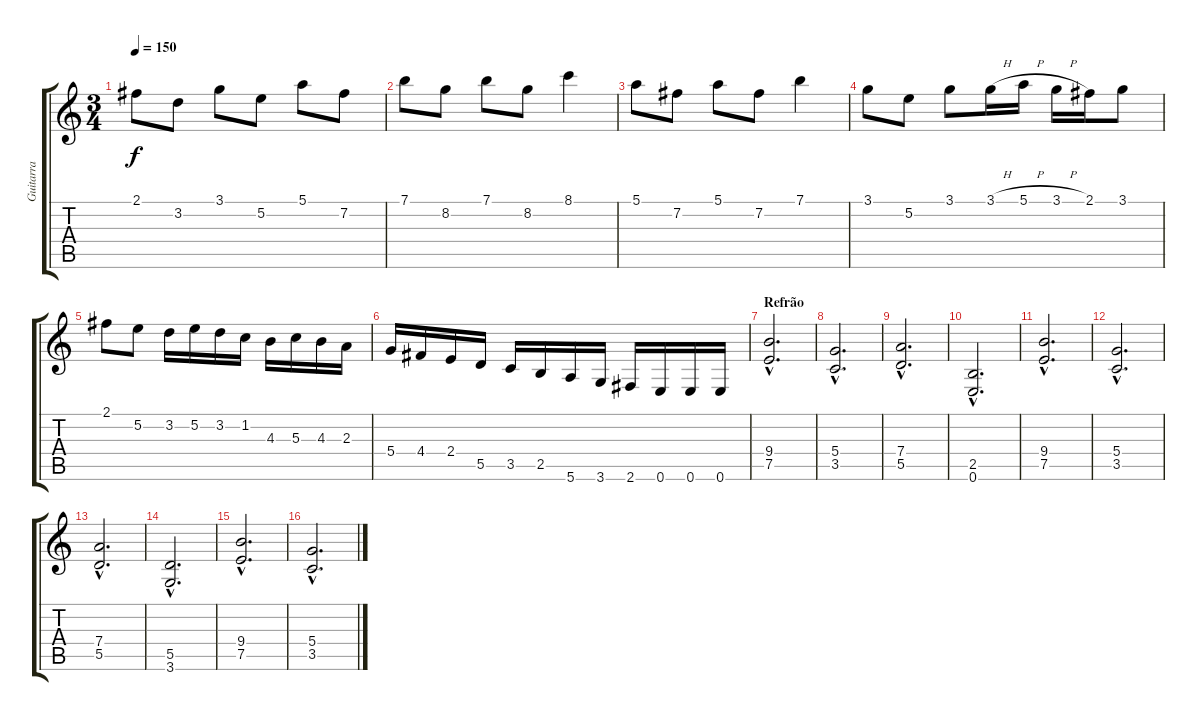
\track ("Guitarra" "Guitarra") {instrument overdrivenguitar}
\staff {score tabs}
\tuning (E4 B3 G3 D3 A2 E2) {hide}
\ts (3 4)
\tempo 150
\clef g2
\ks c
2.1.8{dy f} 3.2.8 3.1.8 5.2.8 5.1.8 7.2.8 |
7.1.8 8.2.8 7.1.8 8.2.8 8.1.4 |
5.1.8 7.2.8 5.1.8 7.2.8 7.1.4 |
3.1.8 5.2.8 3.1.8 3.1{h}.16 5.1{h}.16 3.1{h}.16 2.1.16 3.1.8 |
2.1.8 5.2.8 3.2.16 5.2.16 3.2.16 1.2.16 4.3.16 5.3.16 4.3.16 2.3.16 |
5.4.16 4.4.16 2.4.16 5.5.16 3.5.16 2.5.16 5.6.16 3.6.16 2.6.16 0.6.16 0.6.16 0.6.16 |
\section ("" "Refrão")
(9.4{hac} 7.5{hac}).2{d} |
(5.4{hac} 3.5{hac}).2{d} |
(7.4{hac} 5.5{hac}).2{d} |
(2.5{hac} 0.6{hac}).2{d} |
(9.4{hac} 7.5{hac}).2{d} |
(5.4{hac} 3.5{hac}).2{d} |
(7.4{hac} 5.5{hac}).2{d} |
(5.5{hac} 3.6{hac}).2{d} |
(9.4{hac} 7.5{hac}).2{d} |
(5.4{hac} 3.5{hac}).2{d}
